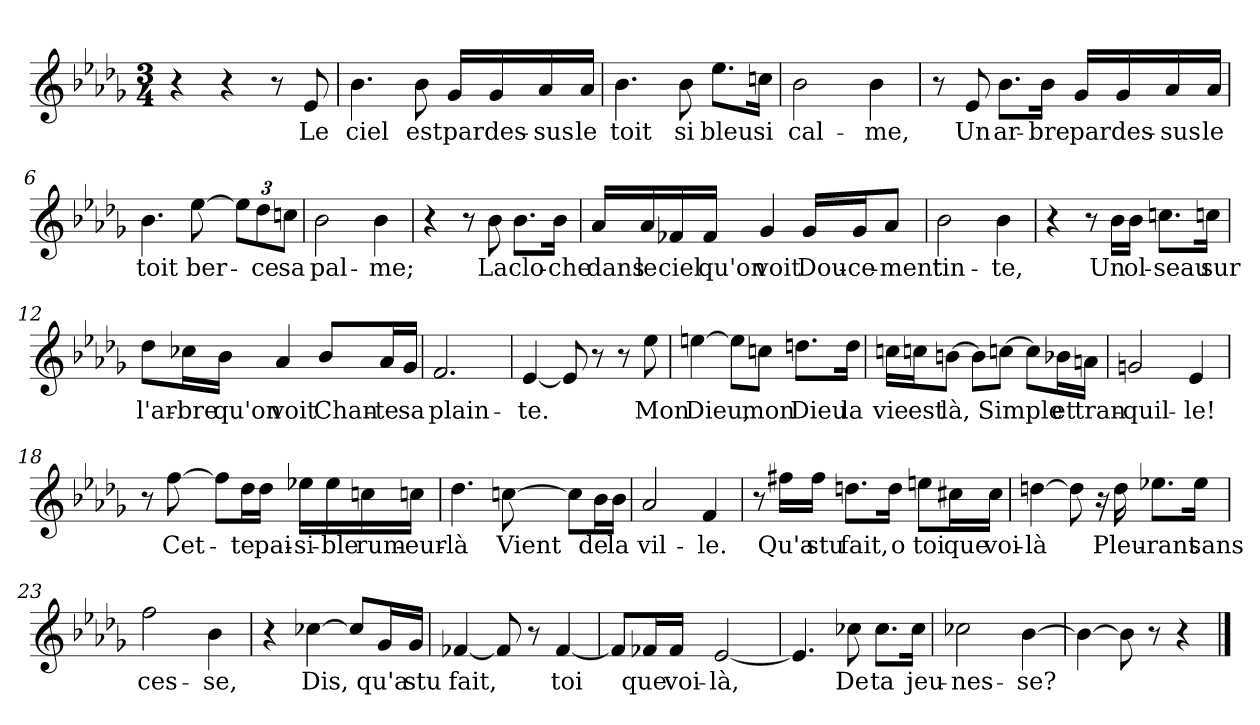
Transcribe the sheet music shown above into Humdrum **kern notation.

**kern	**text
*part1	*part1
*staff1	*staff1
*clefG2	*
*k[b-e-a-d-g-]	*
*M3/4	*
=1	=1
4r	.
4r	.
8r	.
!	!LO:LY:b
8e-/	Le
=2	=2
!	!LO:LY:b
4.b-\	ciel
!	!LO:LY:b
8b-\	est
!	!LO:LY:b
16g-/LL	par
!	!LO:LY:b
16g-/	des-
!	!LO:LY:b
16a-/	-sus
!	!LO:LY:b
16a-/JJ	le
=3	=3
!	!LO:LY:b
4.b-\	toit
!	!LO:LY:b
8b-\	si
!	!LO:LY:b
8.ee-\L	bleu
!	!LO:LY:b
16ccn\Jk	si
=4	=4
!	!LO:LY:b
2b-\	cal-
!	!LO:LY:b
4b-\	-me,
=5	=5
8r	.
!	!LO:LY:b
8e-/	Un
!	!LO:LY:b
8.b-\L	ar-
!	!LO:LY:b
16b-\Jk	-bre
!	!LO:LY:b
16g-/LL	par
!	!LO:LY:b
16g-/	des-
!	!LO:LY:b
16a-/	-sus
!	!LO:LY:b
16a-/JJ	le
=6	=6
!	!LO:LY:b
4.b-\	toit
!	!LO:LY:b
[8ee-\	ber-
12ee-\L]	.
!	!LO:LY:b
12dd-\	-ce
!	!LO:LY:b
12ccn\J	sa
=7	=7
!	!LO:LY:b
2b-\	pal-
!	!LO:LY:b
4b-\	-me;
!!LO:LB:g=z
=8	=8
4r	.
8r	.
!	!LO:LY:b
8b-\	La
!	!LO:LY:b
8.b-\L	clo-
!	!LO:LY:b
16b-\Jk	-che
=9	=9
!	!LO:LY:b
16a-/LL	dans
!	!LO:LY:b
16a-/	le
!	!LO:LY:b
16f-X/	ciel
!	!LO:LY:b
16f-/JJ	qu'on
!	!LO:LY:b
4g-/	voit
!	!LO:LY:b
16g-/LL	Dou-
!	!LO:LY:b
16g-/J	-ce-
!	!LO:LY:b
8a-/J	-ment
=10	=10
!	!LO:LY:b
2b-\	tin-
!	!LO:LY:b
4b-\	-te,
=11	=11
4r	.
8r	.
!	!LO:LY:b
16b-\LL	Un
!	!LO:LY:b
16b-\JJ	ol-
!	!LO:LY:b
8.ccn\L	-seau
!	!LO:LY:b
16ccn\Jk	sur
=12	=12
!	!LO:LY:b
8dd-\L	l'ar-
!	!LO:LY:b
16cc-X\L	-bre
!	!LO:LY:b
16b-\JJ	qu'on
!	!LO:LY:b
4a-/	voit
!	!LO:LY:b
8b-/L	Chan-
!	!LO:LY:b
16a-/L	-te
!	!LO:LY:b
16g-/JJ	sa
!!LO:LB:g=z
=13	=13
!	!LO:LY:b
2.f/	plain-
=14	=14
!	!LO:LY:b
[4e-/	-te.
8e-/]	.
8r	.
8r	.
!	!LO:LY:b
8ee-\	Mon
=15	=15
!	!LO:LY:b
[4een\	Dieu,
8ee\L]	.
!	!LO:LY:b
8ccn\J	mon
!	!LO:LY:b
8.ddn\L	Dieu
!	!LO:LY:b
16dd\Jk	la
=16	=16
!	!LO:LY:b
16ccn\LL	vie
!	!LO:LY:b
16ccn\J	est
!	!LO:LY:b
[8bn\J	là,
8b\L]	.
!	!LO:LY:b
[8ccn\J	Simple
8ccn\L]	.
!	!LO:LY:b
16b-X\L	et
!	!LO:LY:b
16an\JJ	tran-
=17	=17
!	!LO:LY:b
2gn/	-quil-
!	!LO:LY:b
4e-/	le!
=18	=18
8r	.
!	!LO:LY:b
[8ff\	Cet-
8ff\L]	.
!	!LO:LY:b
16dd-\L	-te
!	!LO:LY:b
16dd-\JJ	pai-
!	!LO:LY:b
16ee-X\LL	-si-
!	!LO:LY:b
16ee-\	-ble
!	!LO:LY:b
16ccn\	rum-
!	!LO:LY:b
16ccn\JJ	-eur-
!!LO:LB:g=z
=19	=19
!	!LO:LY:b
4.dd-\	-là
!	!LO:LY:b
[8ccn\	Vient
8ccn\L]	.
!	!LO:LY:b
16b-\L	de
!	!LO:LY:b
16b-\JJ	la
=20	=20
!	!LO:LY:b
2a-/	vil-
!	!LO:LY:b
4f/	-le.
=21	=21
8r	.
!	!LO:LY:b
16ff#X\LL	Qu'a
!	!LO:LY:b
16ff#\JJ	stu
!	!LO:LY:b
8.ddn\L	fait,
!	!LO:LY:b
16dd\Jk	o
!	!LO:LY:b
8een\L	toi
!	!LO:LY:b
16cc#X\L	que
!	!LO:LY:b
16cc#\JJ	voi-
=22	=22
!	!LO:LY:b
[4ddn\	-là
8dd\]	.
16r	.
!	!LO:LY:b
16dd\	Pleu-
!	!LO:LY:b
8.ee-X\L	-rant
!	!LO:LY:b
16ee-\Jk	sans
=23	=23
!	!LO:LY:b
2ff\	ces-
!	!LO:LY:b
4b-\	-se,
=24	=24
4r	.
!	!LO:LY:b
[4cc-X\	Dis,
8cc-/L]	.
!	!LO:LY:b
16g-/L	qu'a
!	!LO:LY:b
16g-/JJ	stu
=25	=25
!	!LO:LY:b
[4f-X/	fait,
8f-/]	.
8r	.
!	!LO:LY:b
[4f-/	toi
!!LO:LB:g=z
=26	=26
8f-/L]	.
!	!LO:LY:b
16f-X/L	que
!	!LO:LY:b
16f-/JJ	voi-
!	!LO:LY:b
[2e-/	-là,
=27	=27
4.e-/]	.
!	!LO:LY:b
8cc-X\	De
!	!LO:LY:b
8.cc-\L	ta
!	!LO:LY:b
16cc-\Jk	jeu-
=28	=28
!	!LO:LY:b
2cc-X\	-nes-
!	!LO:LY:b
[4b-\	-se?
=29	=29
4b-\_	.
8b-\]	.
8r	.
4r	.
==	==
*-	*-
